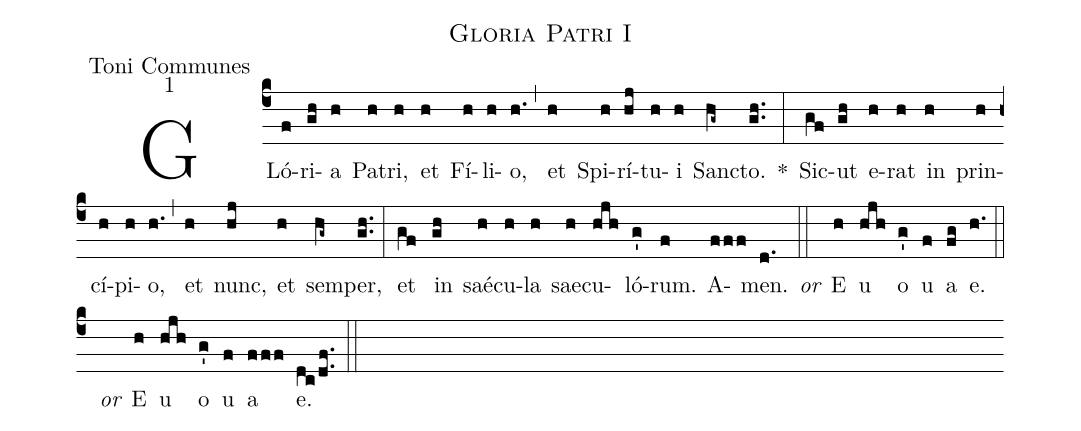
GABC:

name:Gloria Patri I;
office-part:Toni Communes;
mode:1;
%%
(c4) GLó(f)ri(gh)a(h) Pa(h)tri,(h) et(h) Fí(h)li(h)o,(h.) (,) et(h) Spi(h)rí(hj)tu(h)i(h) San(hg~)cto.(gh..) *(:) Sic(gf)ut(gh) e(h)rat(h) in(h) prin(h)cí(h)pi(h)o,(h.) (,) et(h) nunc,(hj) et(h) sem(hg~)per,(gh..) (:) et(gf) in(gh) <nlba>saé(h)cu(h)la(h) sae(h)cu(hjh)ló(g')rum.</nlba>(f) A(fff)men.(d.) <i>or</i>(::) <eu>E(h) u(hjh) o(g') u(f) a(fg) e.</eu>(h.) (::) (Z-) <i>or</i>() <eu>E(h) u(hjh) o(g') u(f) a(fff) e.</eu>(dc/df..) (::)
